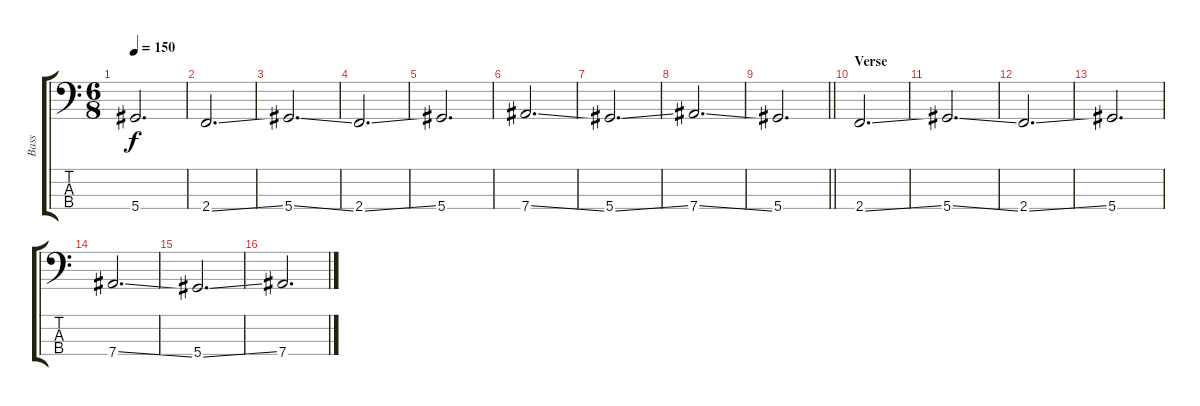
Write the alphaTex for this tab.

\track ("Bass" "Bass") {instrument electricbassfinger}
\staff {score tabs}
\tuning (Gb2 Db2 Ab1 Eb1) {hide}
\ts (6 8)
\tempo 150
\clef f4
\ks c
5.4.2{d dy f} |
2.4{ss}.2{d} |
5.4{ss}.2{d} |
2.4{ss}.2{d} |
5.4.2{d} |
7.4{ss}.2{d} |
5.4{ss}.2{d} |
7.4{ss}.2{d} |
\barLineRight lightlight
5.4.2{d} |
\section ("" "Verse")
2.4{ss}.2{d} |
5.4{ss}.2{d} |
2.4{ss}.2{d} |
5.4.2{d} |
7.4{ss}.2{d} |
5.4{ss}.2{d} |
7.4{ss}.2{d}
